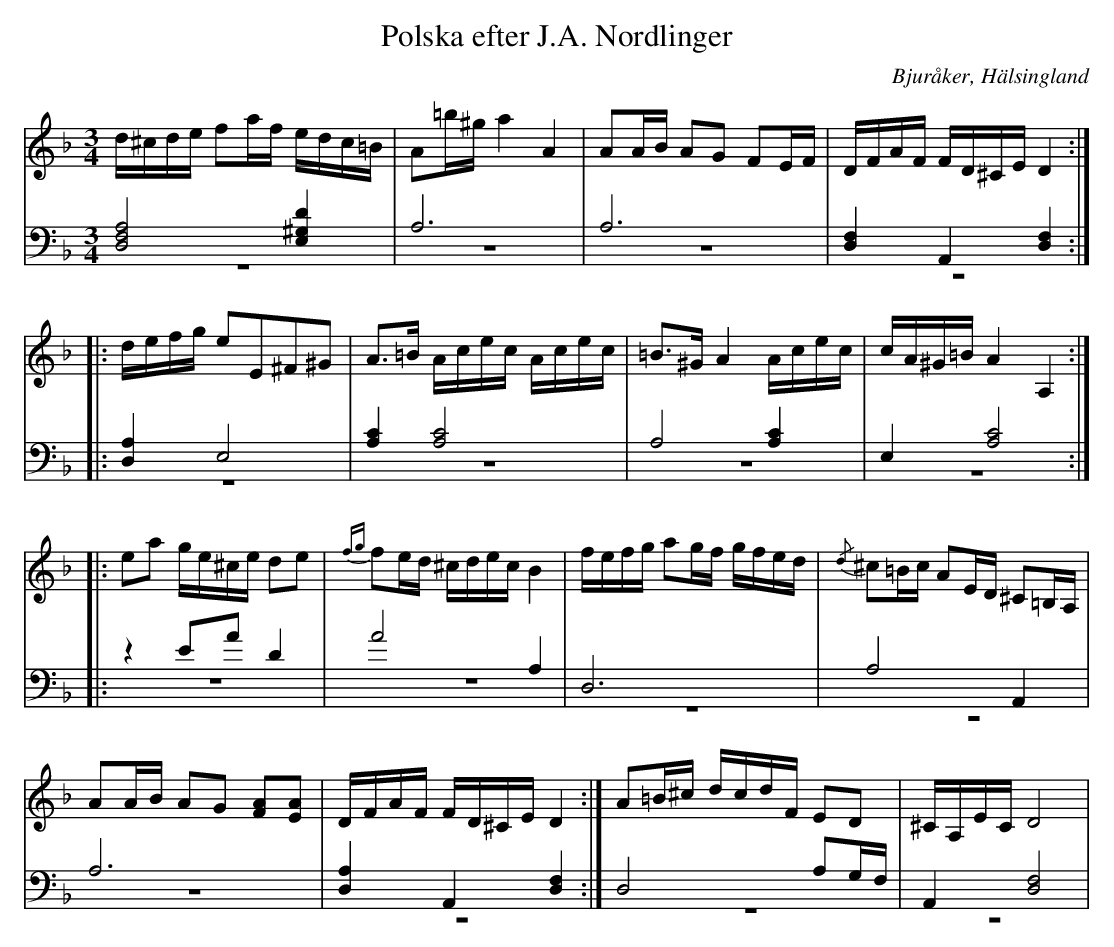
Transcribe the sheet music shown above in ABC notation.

X:1
T: Polska efter J.A. Nordlinger
O: Bjuråker, Hälsingland
M: 3/4
L: 1/16
K: Dm
V:1
V:2
V:3 merge
V:1
d^cde f2af edc=B |A2=b^g a4 A4 |A2AB A2G2 F2EF |DFAF FD^CE D4 :|
|:defg e2E2^F2^G2| A2>=B2 Acec Acec| =B2>^G2 A4 Acec|cA^G=B A4 A,4:|
|:e2a2 ge^ce d2e2 |{fg}f2ed ^cdec B4|fefg a2gf gfed |{/d}^c2=Bc A2ED ^C2=B,A, |
A2AB A2G2 [F2A2][E2A2]| DFAF FD^CE D4 :| A2=B^c dcdF E2D2 |^CA,EC D8|
V:2 clef=bass
[D,8F,8A,8] [E,4^G,4D4]|A,12|A,12 |[D,4F,4] A,,4 [D,4F,4]:|
|:[D,4A,4] E,8|[A,4C4] [A,8C8]|A,8 [A,4C4]|E,4 [A,8C8]:|
|:z4 E2A2 D4 |A8 A,4 |D,12 |A,8 A,,4 |
A,12 | [D,4A,4] A,,4 [D,4F,4]:| D,8 A,2G,F, |A,,4 [D,8F,8]|
V:3 clef=bass
z12 |z12 |z12 |z12 :|
|:z12 | z12 | z12| z12:|
|:z12 |z12 |z12 |z12 |
z12 | z12 :| z12 |z12|
